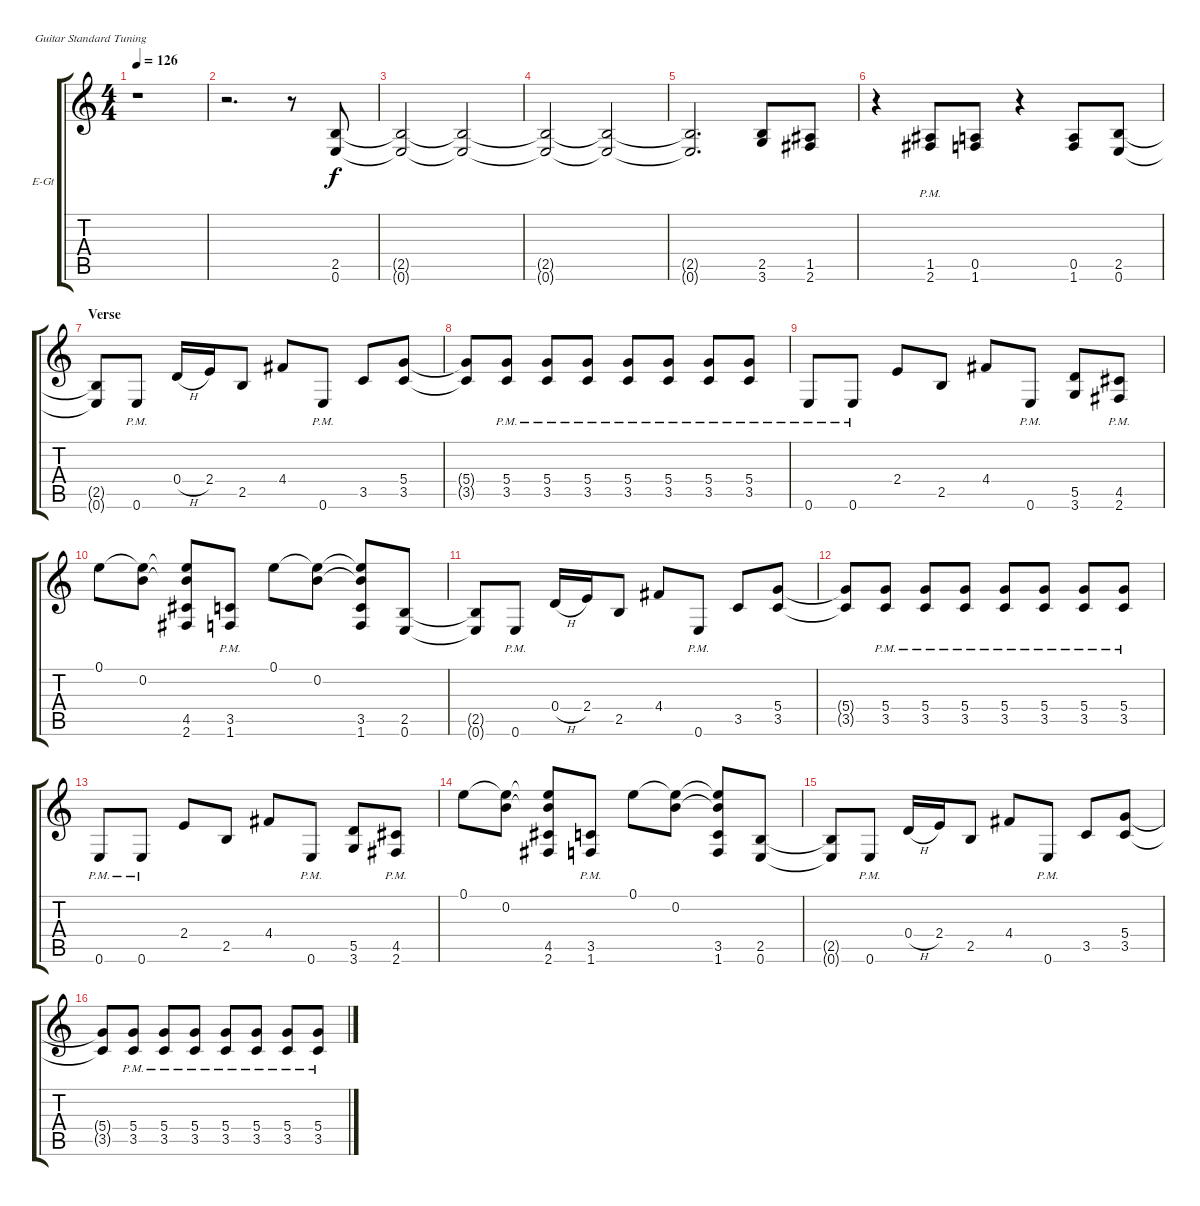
\bracketExtendMode groupsimilarinstruments
\firstSystemTrackNameOrientation horizontal
\otherSystemsTrackNameOrientation horizontal
\track ("M. Friedman" "E-Gt") {instrument distortionguitar}
\staff {score tabs}
\tuning (E4 B3 G3 D3 A2 E2)
\ts (4 4)
\tempo 126
\clef g2
\ks c
r.1{dy f} |
r.2{d} r.8 (2.5 0.6).8 |
(2.5{t} 0.6{t}).2 (2.5{t} 0.6{t}).2 |
(2.5{t} 0.6{t}).2 (2.5{t} 0.6{t}).2 |
(2.5{t} 0.6{t}).2{d} (2.5 3.6).8 (1.5 2.6).8 |
r.4 (1.5{pm} 2.6{pm}).8 (0.5 1.6).8 r.4 (0.5 1.6).8 (2.5 0.6).8 |
\section ("" "Verse")
(2.5{t} 0.6{t}).8 0.6{pm}.8 0.4{h}.16 2.4.16 2.5.8 4.4.8 0.6{pm}.8 3.5.8 (5.4 3.5).8 |
(5.4{t} 3.5{t}).8 (5.4{pm} 3.5{pm}).8 (5.4{pm} 3.5{pm}).8 (5.4{pm} 3.5{pm}).8 (5.4{pm} 3.5{pm}).8 (5.4{pm} 3.5{pm}).8 (5.4{pm} 3.5{pm}).8 (5.4{pm} 3.5{pm}).8 |
0.6{pm}.8 0.6{pm}.8 2.4.8 2.5.8 4.4.8 0.6{pm}.8 (5.5 3.6).8 (4.5{pm} 2.6{pm}).8 |
0.1.8 (0.1{t} 0.2).8 (0.1{t} 0.2{t} 4.5 2.6).8 (3.5{pm} 1.6{pm}).8 0.1.8 (0.1{t} 0.2).8 (0.1{t} 0.2{t} 3.5 1.6).8 (2.5 0.6).8 |
(2.5{t} 0.6{t}).8 0.6{pm}.8 0.4{h}.16 2.4.16 2.5.8 4.4.8 0.6{pm}.8 3.5.8 (5.4 3.5).8 |
(5.4{t} 3.5{t}).8 (5.4{pm} 3.5{pm}).8 (5.4{pm} 3.5{pm}).8 (5.4{pm} 3.5{pm}).8 (5.4{pm} 3.5{pm}).8 (5.4{pm} 3.5{pm}).8 (5.4{pm} 3.5{pm}).8 (5.4{pm} 3.5{pm}).8 |
0.6{pm}.8 0.6{pm}.8 2.4.8 2.5.8 4.4.8 0.6{pm}.8 (5.5 3.6).8 (4.5{pm} 2.6{pm}).8 |
0.1.8 (0.1{t} 0.2).8 (0.1{t} 0.2{t} 4.5 2.6).8 (3.5{pm} 1.6{pm}).8 0.1.8 (0.1{t} 0.2).8 (0.1{t} 0.2{t} 3.5 1.6).8 (2.5 0.6).8 |
(2.5{t} 0.6{t}).8 0.6{pm}.8 0.4{h}.16 2.4.16 2.5.8 4.4.8 0.6{pm}.8 3.5.8 (5.4 3.5).8 |
(5.4{t} 3.5{t}).8 (5.4{pm} 3.5{pm}).8 (5.4{pm} 3.5{pm}).8 (5.4{pm} 3.5{pm}).8 (5.4{pm} 3.5{pm}).8 (5.4{pm} 3.5{pm}).8 (5.4{pm} 3.5{pm}).8 (5.4{pm} 3.5{pm}).8
